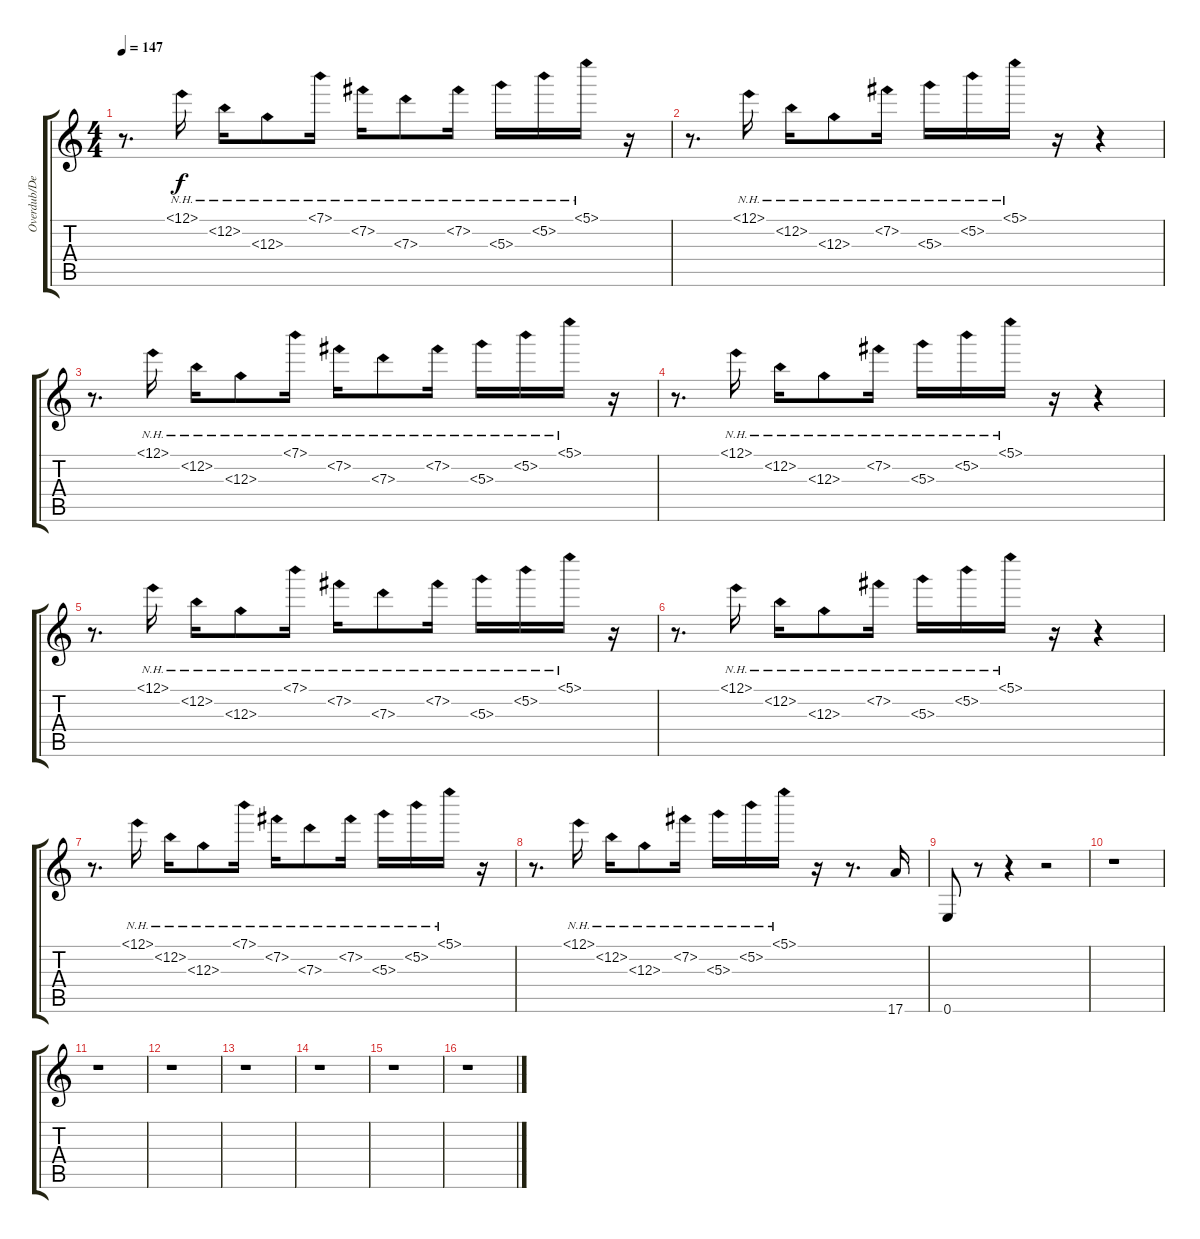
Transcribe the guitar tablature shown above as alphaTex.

\track ("Overdub/Delay" "Overdub/De") {instrument distortionguitar}
\staff {score tabs}
\tuning (E4 B3 G3 D3 A2 E2) {hide}
\ts (4 4)
\tempo 147
\clef g2
\ks c
r.8{d dy f instrument distortionguitar} 12.1{nh}.16 12.2{nh}.16 12.3{nh}.8 7.1{nh}.16 7.2{nh}.16 7.3{nh}.8 7.2{nh}.16 5.3{nh}.16 5.2{nh}.16 5.1{nh}.16 r.16 |
r.8{d} 12.1{nh}.16 12.2{nh}.16 12.3{nh}.8 7.2{nh}.16 5.3{nh}.16 5.2{nh}.16 5.1{nh}.16 r.16 r.4 |
r.8{d} 12.1{nh}.16 12.2{nh}.16 12.3{nh}.8 7.1{nh}.16 7.2{nh}.16 7.3{nh}.8 7.2{nh}.16 5.3{nh}.16 5.2{nh}.16 5.1{nh}.16 r.16 |
r.8{d} 12.1{nh}.16 12.2{nh}.16 12.3{nh}.8 7.2{nh}.16 5.3{nh}.16 5.2{nh}.16 5.1{nh}.16 r.16 r.4 |
r.8{d} 12.1{nh}.16 12.2{nh}.16 12.3{nh}.8 7.1{nh}.16 7.2{nh}.16 7.3{nh}.8 7.2{nh}.16 5.3{nh}.16 5.2{nh}.16 5.1{nh}.16 r.16 |
r.8{d} 12.1{nh}.16 12.2{nh}.16 12.3{nh}.8 7.2{nh}.16 5.3{nh}.16 5.2{nh}.16 5.1{nh}.16 r.16 r.4 |
r.8{d} 12.1{nh}.16 12.2{nh}.16 12.3{nh}.8 7.1{nh}.16 7.2{nh}.16 7.3{nh}.8 7.2{nh}.16 5.3{nh}.16 5.2{nh}.16 5.1{nh}.16 r.16 |
r.8{d} 12.1{nh}.16 12.2{nh}.16 12.3{nh}.8 7.2{nh}.16 5.3{nh}.16 5.2{nh}.16 5.1{nh}.16 r.16 r.8{d} 17.6.16 |
0.6.8 r.8 r.4 r.2 |
r.1 |
r.1 |
r.1 |
r.1 |
r.1 |
r.1 |
r.1
